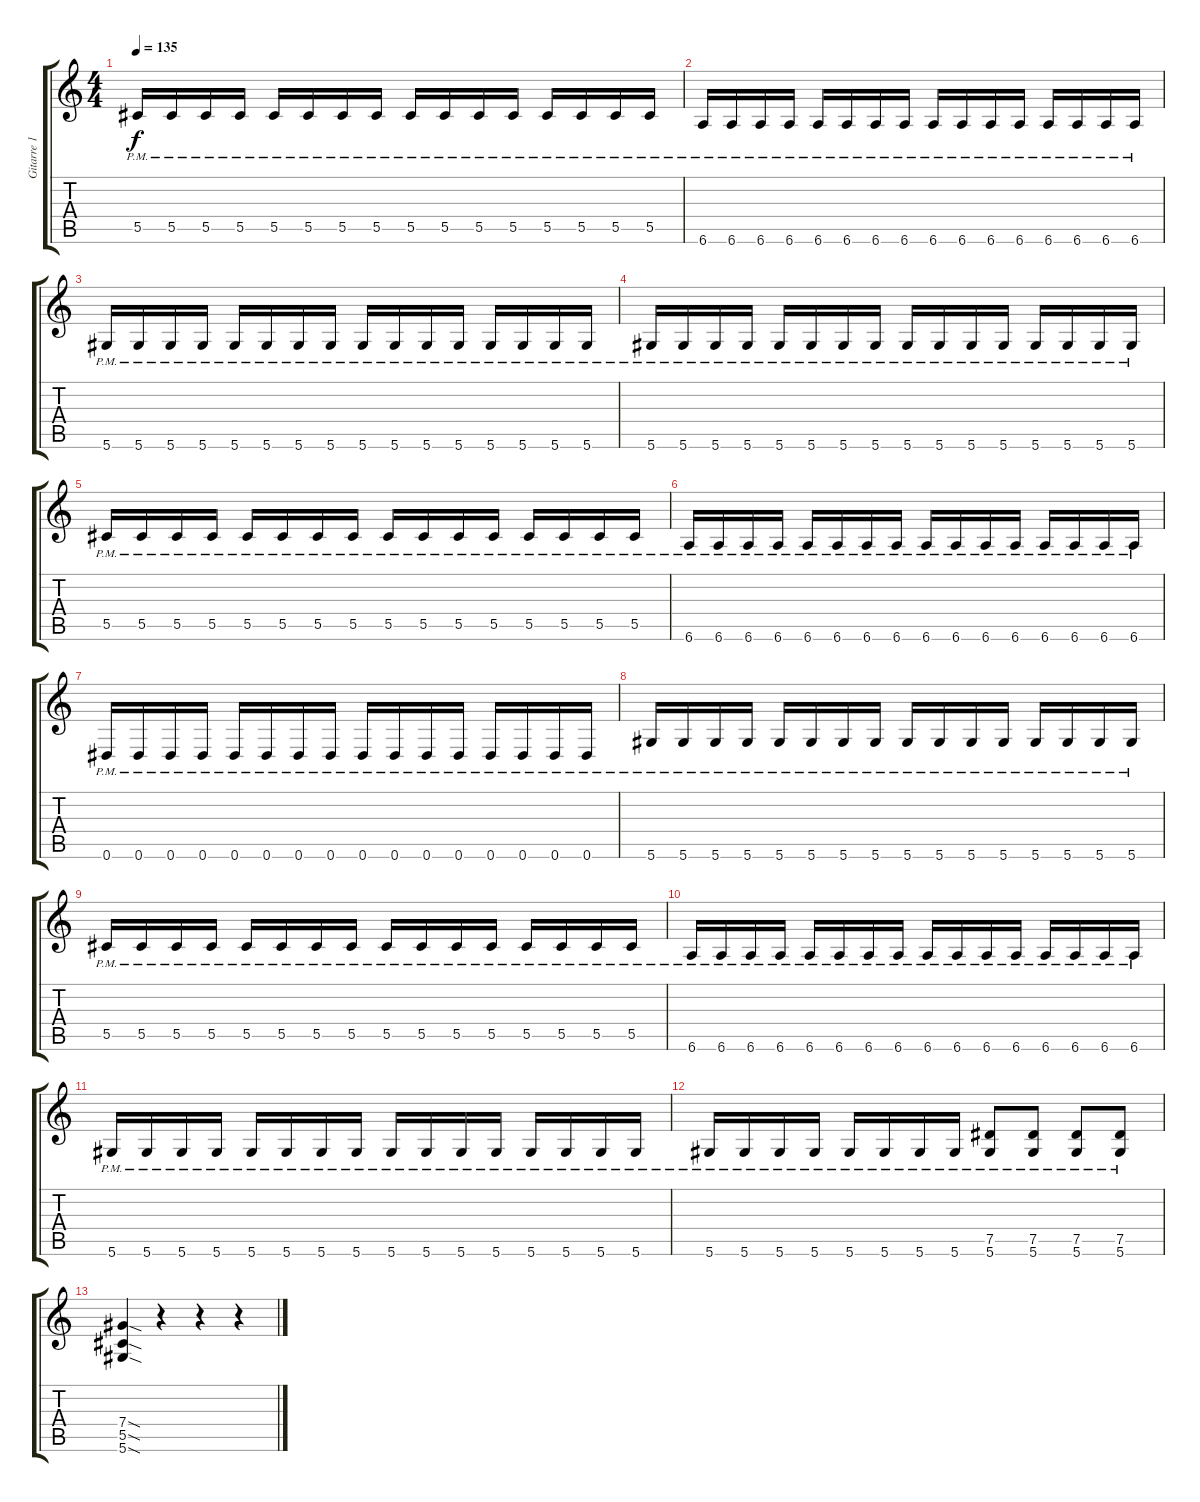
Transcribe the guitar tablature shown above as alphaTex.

\track ("Gitarre 1" "Gitarre 1") {instrument distortionguitar}
\staff {score tabs}
\tuning (Eb4 Bb3 Gb3 Db3 Ab2 Eb2) {hide}
\ts (4 4)
\tempo 135
\clef g2
\ks c
5.5{pm}.16{dy f} 5.5{pm}.16 5.5{pm}.16 5.5{pm}.16 5.5{pm}.16 5.5{pm}.16 5.5{pm}.16 5.5{pm}.16 5.5{pm}.16 5.5{pm}.16 5.5{pm}.16 5.5{pm}.16 5.5{pm}.16 5.5{pm}.16 5.5{pm}.16 5.5{pm}.16 |
6.6{pm}.16 6.6{pm}.16 6.6{pm}.16 6.6{pm}.16 6.6{pm}.16 6.6{pm}.16 6.6{pm}.16 6.6{pm}.16 6.6{pm}.16 6.6{pm}.16 6.6{pm}.16 6.6{pm}.16 6.6{pm}.16 6.6{pm}.16 6.6{pm}.16 6.6{pm}.16 |
5.6{pm}.16 5.6{pm}.16 5.6{pm}.16 5.6{pm}.16 5.6{pm}.16 5.6{pm}.16 5.6{pm}.16 5.6{pm}.16 5.6{pm}.16 5.6{pm}.16 5.6{pm}.16 5.6{pm}.16 5.6{pm}.16 5.6{pm}.16 5.6{pm}.16 5.6{pm}.16 |
5.6{pm}.16 5.6{pm}.16 5.6{pm}.16 5.6{pm}.16 5.6{pm}.16 5.6{pm}.16 5.6{pm}.16 5.6{pm}.16 5.6{pm}.16 5.6{pm}.16 5.6{pm}.16 5.6{pm}.16 5.6{pm}.16 5.6{pm}.16 5.6{pm}.16 5.6{pm}.16 |
5.5{pm}.16 5.5{pm}.16 5.5{pm}.16 5.5{pm}.16 5.5{pm}.16 5.5{pm}.16 5.5{pm}.16 5.5{pm}.16 5.5{pm}.16 5.5{pm}.16 5.5{pm}.16 5.5{pm}.16 5.5{pm}.16 5.5{pm}.16 5.5{pm}.16 5.5{pm}.16 |
6.6{pm}.16 6.6{pm}.16 6.6{pm}.16 6.6{pm}.16 6.6{pm}.16 6.6{pm}.16 6.6{pm}.16 6.6{pm}.16 6.6{pm}.16 6.6{pm}.16 6.6{pm}.16 6.6{pm}.16 6.6{pm}.16 6.6{pm}.16 6.6{pm}.16 6.6{pm}.16 |
0.6{pm}.16 0.6{pm}.16 0.6{pm}.16 0.6{pm}.16 0.6{pm}.16 0.6{pm}.16 0.6{pm}.16 0.6{pm}.16 0.6{pm}.16 0.6{pm}.16 0.6{pm}.16 0.6{pm}.16 0.6{pm}.16 0.6{pm}.16 0.6{pm}.16 0.6{pm}.16 |
5.6{pm}.16 5.6{pm}.16 5.6{pm}.16 5.6{pm}.16 5.6{pm}.16 5.6{pm}.16 5.6{pm}.16 5.6{pm}.16 5.6{pm}.16 5.6{pm}.16 5.6{pm}.16 5.6{pm}.16 5.6{pm}.16 5.6{pm}.16 5.6{pm}.16 5.6{pm}.16 |
5.5{pm}.16 5.5{pm}.16 5.5{pm}.16 5.5{pm}.16 5.5{pm}.16 5.5{pm}.16 5.5{pm}.16 5.5{pm}.16 5.5{pm}.16 5.5{pm}.16 5.5{pm}.16 5.5{pm}.16 5.5{pm}.16 5.5{pm}.16 5.5{pm}.16 5.5{pm}.16 |
6.6{pm}.16 6.6{pm}.16 6.6{pm}.16 6.6{pm}.16 6.6{pm}.16 6.6{pm}.16 6.6{pm}.16 6.6{pm}.16 6.6{pm}.16 6.6{pm}.16 6.6{pm}.16 6.6{pm}.16 6.6{pm}.16 6.6{pm}.16 6.6{pm}.16 6.6{pm}.16 |
5.6{pm}.16 5.6{pm}.16 5.6{pm}.16 5.6{pm}.16 5.6{pm}.16 5.6{pm}.16 5.6{pm}.16 5.6{pm}.16 5.6{pm}.16 5.6{pm}.16 5.6{pm}.16 5.6{pm}.16 5.6{pm}.16 5.6{pm}.16 5.6{pm}.16 5.6{pm}.16 |
5.6{pm}.16 5.6{pm}.16 5.6{pm}.16 5.6{pm}.16 5.6{pm}.16 5.6{pm}.16 5.6{pm}.16 5.6{pm}.16 (7.5{pm} 5.6{pm}).8 (7.5{pm} 5.6{pm}).8 (7.5{pm} 5.6{pm}).8 (7.5{pm} 5.6{pm}).8 |
(7.4{sod} 5.5{sod} 5.6{sod}).4 r.4 r.4 r.4
